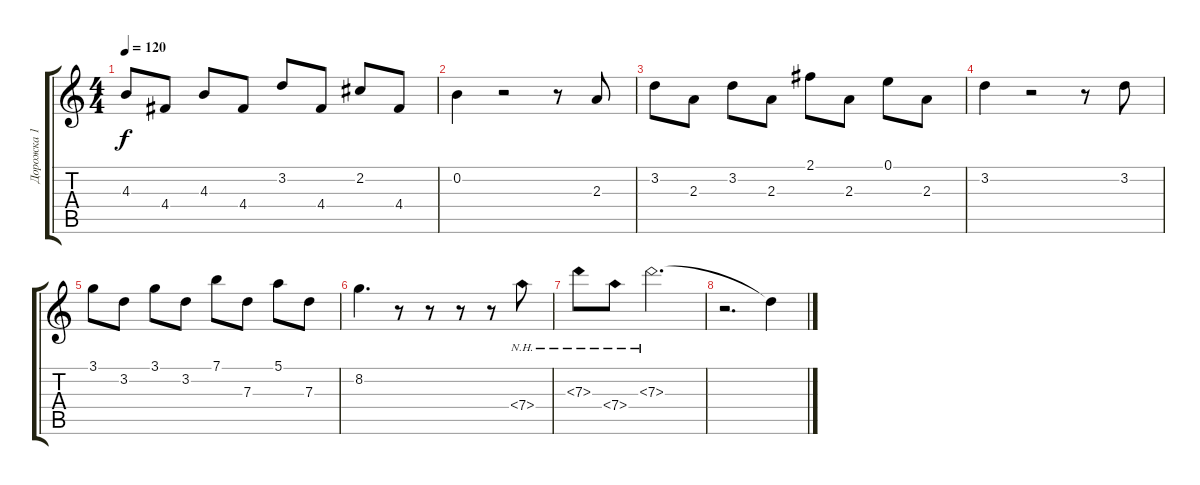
\track ("Дорожка 1" "Дорожка 1") {instrument electricguitarclean}
\staff {score tabs}
\tuning (E4 B3 G3 D3 A2 E2) {hide}
\ts (4 4)
\tempo 120
\clef g2
\ks c
4.3.8{dy f} 4.4.8 4.3.8 4.4.8 3.2.8 4.4.8 2.2.8 4.4.8 |
0.2.4 r.2 r.8 2.3.8 |
3.2.8 2.3.8 3.2.8 2.3.8 2.1.8 2.3.8 0.1.8 2.3.8 |
3.2.4 r.2 r.8 3.2.8 |
3.1.8 3.2.8 3.1.8 3.2.8 7.1.8 7.3.8 5.1.8 7.3.8 |
8.2.4{d} r.8 r.8 r.8 r.8 7.4{nh}.8 |
7.3{nh}.8 7.4{nh}.8 7.3{nh}.2{d} |
r.2{d} 7.3{t}.4
